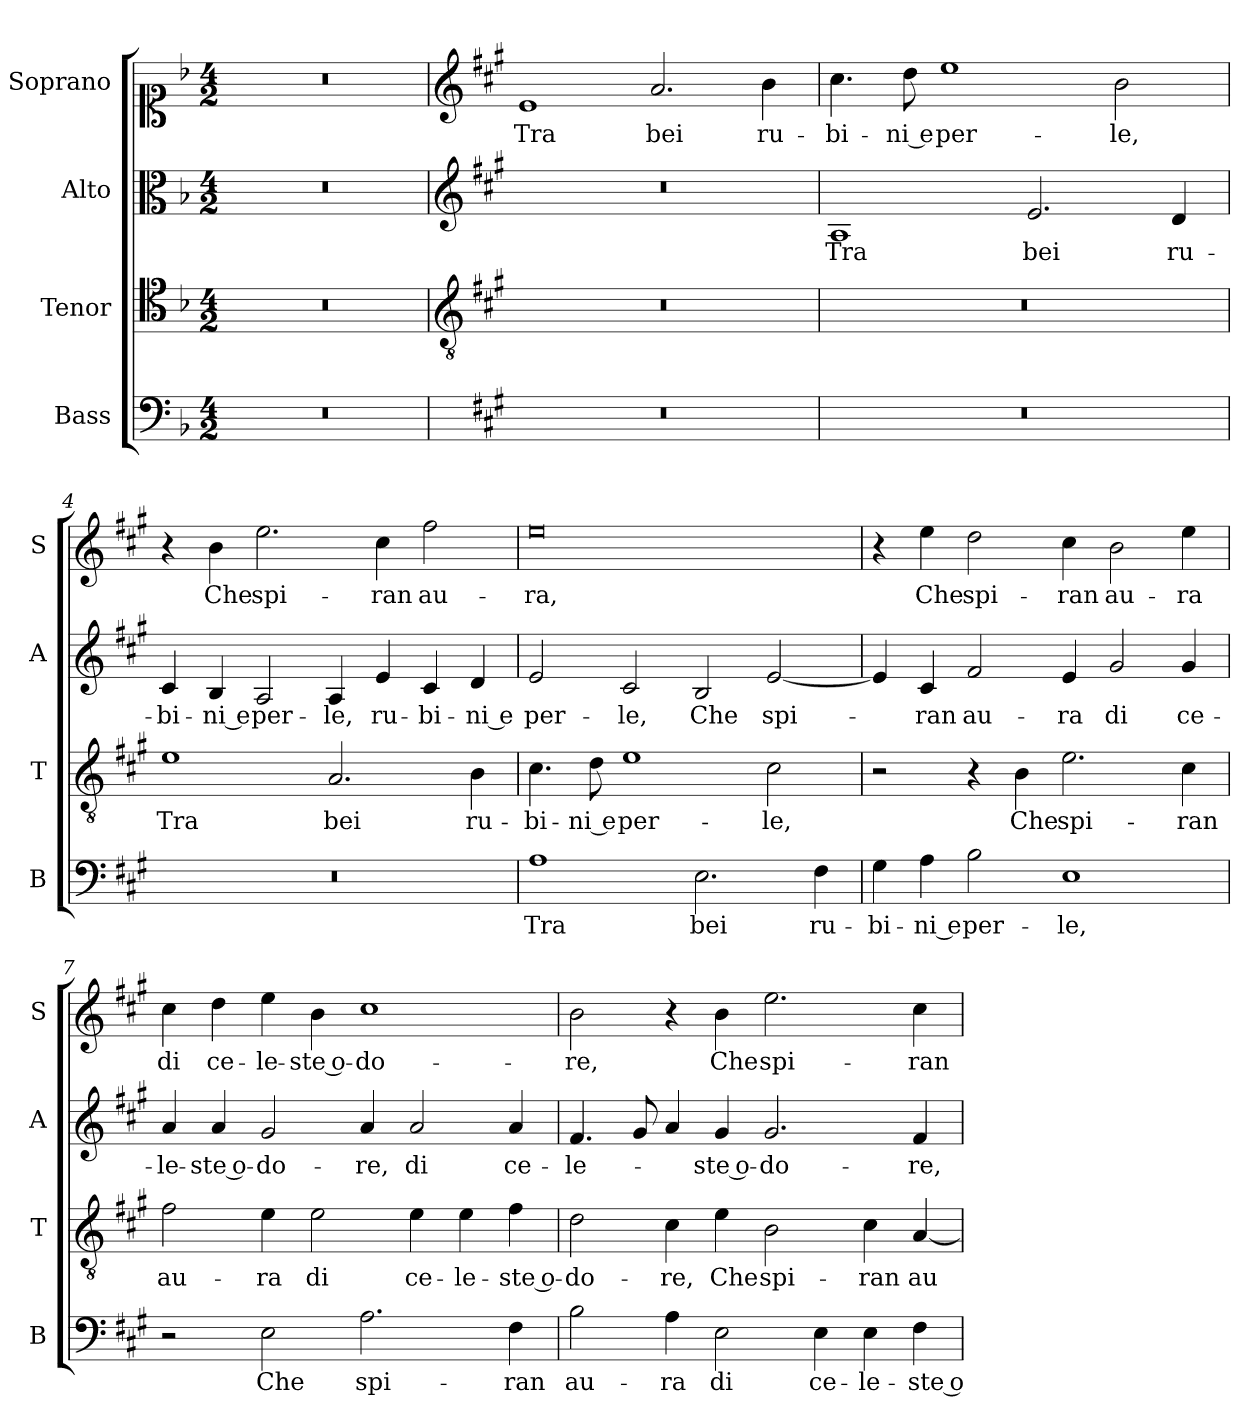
**kern	**text	**kern	**text	**kern	**text	**kern	**text
*part4	*part4	*part3	*part3	*part2	*part2	*part1	*part1
*staff4	*staff4	*staff3	*staff3	*staff2	*staff2	*staff1	*staff1
*I"Bass	*	*I"Tenor	*	*I"Alto	*	*I"Soprano	*
*I'B	*	*I'T	*	*I'A	*	*I'S	*
*clefF4	*	*clefC4	*	*clefC3	*	*clefC1	*
*k[b-]	*	*k[b-]	*	*k[b-]	*	*k[b-]	*
*F:	*	*F:	*	*F:	*	*F:	*
*M4/2	*	*M4/2	*	*M4/2	*	*M4/2	*
=1	=1	=1	=1	=1	=1	=1	=1
0r	.	0r	.	0r	.	0r	.
=2	=2	=2	=2	=2	=2	=2	=2
*	*	*clefGv2	*	*clefG2	*	*clefG2	*
*k[f#c#g#]	*	*k[f#c#g#]	*	*k[f#c#g#]	*	*k[f#c#g#]	*
*A:	*	*A:	*	*A:	*	*A:	*
!	!	!	!	!	!	!	!LO:LY:b
0r	.	0r	.	0r	.	1e	Tra
!	!	!	!	!	!	!	!LO:LY:b
.	.	.	.	.	.	2.a/	bei
!	!	!	!	!	!	!	!LO:LY:b
.	.	.	.	.	.	4b\	ru-
=3	=3	=3	=3	=3	=3	=3	=3
!	!	!	!	!	!LO:LY:b	!	!LO:LY:b
0r	.	0r	.	1A	Tra	4.cc#\	-bi-
!	!	!	!	!	!	!	!LO:LY:b
.	.	.	.	.	.	8dd\	-ni e
!	!	!	!	!	!	!	!LO:LY:b
.	.	.	.	.	.	1ee	per-
!	!	!	!	!	!LO:LY:b	!	!
.	.	.	.	2.e/	bei	.	.
!	!	!	!	!	!	!	!LO:LY:b
.	.	.	.	.	.	2b\	-le,
!	!	!	!	!	!LO:LY:b	!	!
.	.	.	.	4d/	ru-	.	.
=4	=4	=4	=4	=4	=4	=4	=4
!	!	!	!LO:LY:b	!	!LO:LY:b	!	!
0r	.	1e	Tra	4c#/	-bi-	4r	.
!	!	!	!	!	!LO:LY:b	!	!LO:LY:b
.	.	.	.	4B/	-ni e	4b\	Che
!	!	!	!	!	!LO:LY:b	!	!LO:LY:b
.	.	.	.	2A/	per-	2.ee\	spi-
!	!	!	!LO:LY:b	!	!LO:LY:b	!	!
.	.	2.A/	bei	4A/	-le,	.	.
!	!	!	!	!	!LO:LY:b	!	!LO:LY:b
.	.	.	.	4e/	ru-	4cc#\	-ran
!	!	!	!	!	!LO:LY:b	!	!LO:LY:b
.	.	.	.	4c#/	-bi-	2ff#\	au-
!	!	!	!LO:LY:b	!	!LO:LY:b	!	!
.	.	4B\	ru-	4d/	-ni e	.	.
!!LO:LB:g=z
=5	=5	=5	=5	=5	=5	=5	=5
!	!LO:LY:b	!	!LO:LY:b	!	!LO:LY:b	!	!LO:LY:b
1A	Tra	4.c#\	-bi-	2e/	per-	0ee	-ra,
!	!	!	!LO:LY:b	!	!	!	!
.	.	8d\	-ni e	.	.	.	.
!	!	!	!LO:LY:b	!	!LO:LY:b	!	!
.	.	1e	per-	2c#/	-le,	.	.
!	!LO:LY:b	!	!	!	!LO:LY:b	!	!
2.E\	bei	.	.	2B/	Che	.	.
!	!	!	!LO:LY:b	!	!LO:LY:b	!	!
.	.	2c#\	-le,	[2e/	spi-	.	.
!	!LO:LY:b	!	!	!	!	!	!
4F#\	ru-	.	.	.	.	.	.
=6	=6	=6	=6	=6	=6	=6	=6
!	!LO:LY:b	!	!	!	!	!	!
4G#\	-bi-	2r	.	4e/]	.	4r	.
!	!LO:LY:b	!	!	!	!LO:LY:b	!	!LO:LY:b
4A\	-ni e	.	.	4c#/	-ran	4ee\	Che
!	!LO:LY:b	!	!	!	!LO:LY:b	!	!LO:LY:b
2B\	per-	4r	.	2f#/	au-	2dd\	spi-
!	!	!	!LO:LY:b	!	!	!	!
.	.	4B\	Che	.	.	.	.
!	!LO:LY:b	!	!LO:LY:b	!	!LO:LY:b	!	!LO:LY:b
1E	-le,	2.e\	spi-	4e/	-ra	4cc#\	-ran
!	!	!	!	!	!LO:LY:b	!	!LO:LY:b
.	.	.	.	2g#/	di	2b\	au-
!	!	!	!LO:LY:b	!	!LO:LY:b	!	!LO:LY:b
.	.	4c#\	-ran	4g#/	ce-	4ee\	-ra
=7	=7	=7	=7	=7	=7	=7	=7
!	!	!	!LO:LY:b	!	!LO:LY:b	!	!LO:LY:b
2r	.	2f#\	au-	4a/	-le-	4cc#\	di
!	!	!	!	!	!LO:LY:b	!	!LO:LY:b
.	.	.	.	4a/	-ste o-	4dd\	ce-
!	!LO:LY:b	!	!LO:LY:b	!	!LO:LY:b	!	!LO:LY:b
2E\	Che	4e\	-ra	2g#/	-do-	4ee\	-le-
!	!	!	!LO:LY:b	!	!	!	!LO:LY:b
.	.	2e\	di	.	.	4b\	-ste o-
!	!LO:LY:b	!	!	!	!LO:LY:b	!	!LO:LY:b
2.A\	spi-	.	.	4a/	-re,	1cc#	-do-
!	!	!	!LO:LY:b	!	!LO:LY:b	!	!
.	.	4e\	ce-	2a/	di	.	.
!	!	!	!LO:LY:b	!	!	!	!
.	.	4e\	-le-	.	.	.	.
!	!LO:LY:b	!	!LO:LY:b	!	!LO:LY:b	!	!
4F#\	-ran	4f#\	-ste o-	4a/	ce-	.	.
!!LO:PB:g=z
=8	=8	=8	=8	=8	=8	=8	=8
!	!LO:LY:b	!	!LO:LY:b	!	!LO:LY:b	!	!LO:LY:b
2B\	au-	2d\	-do-	4.f#/	-le-	2b\	-re,
.	.	.	.	8g#/	.	.	.
!	!LO:LY:b	!	!LO:LY:b	!	!	!	!
4A\	-ra	4c#\	-re,	4a/	.	4r	.
!	!LO:LY:b	!	!LO:LY:b	!	!LO:LY:b	!	!LO:LY:b
2E\	di	4e\	Che	4g#/	-ste o-	4b\	Che
!	!	!	!LO:LY:b	!	!LO:LY:b	!	!LO:LY:b
.	.	2B\	spi-	2.g#/	-do-	2.ee\	spi-
!	!LO:LY:b	!	!	!	!	!	!
4E\	ce-	.	.	.	.	.	.
!	!LO:LY:b	!	!LO:LY:b	!	!	!	!
4E\	-le-	4c#\	-ran	.	.	.	.
!	!LO:LY:b	!	!LO:LY:b	!	!LO:LY:b	!	!LO:LY:b
4F#\	-ste o-	[4A/	au-	4f#/	-re,	4cc#\	-ran
=	=	=	=	=	=	=	=
*-	*-	*-	*-	*-	*-	*-	*-
